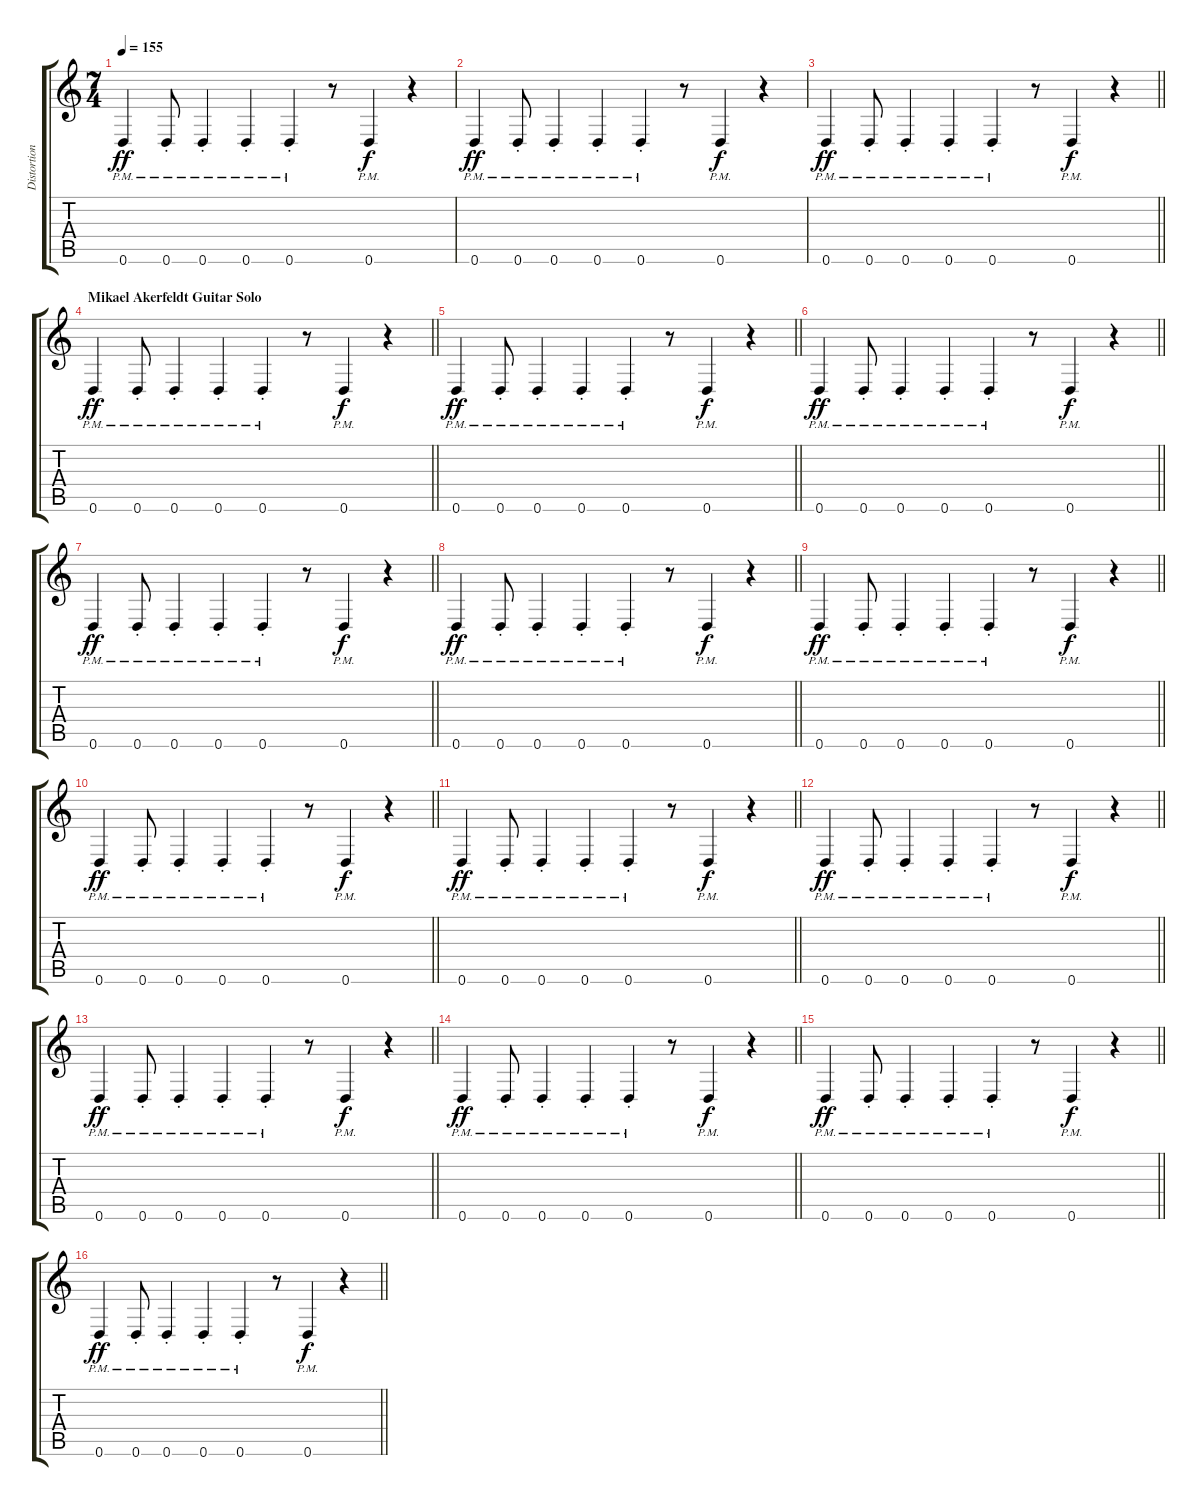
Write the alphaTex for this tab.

\track ("Distortion Guitar 2" "Distortion") {instrument overdrivenguitar}
\staff {score tabs}
\tuning (E4 B3 G3 D3 A2 D2) {hide}
\ts (7 4)
\tempo 155
\clef g2
\ks c
0.6{pm st}.4{dy ff} 0.6{pm st}.8 0.6{pm st}.4 0.6{pm st}.4 0.6{pm st}.4 r.8 0.6{pm}.4{dy f} r.4 |
0.6{pm st}.4{dy ff} 0.6{pm st}.8 0.6{pm st}.4 0.6{pm st}.4 0.6{pm st}.4 r.8 0.6{pm}.4{dy f} r.4 |
\barLineRight lightlight
0.6{pm st}.4{dy ff} 0.6{pm st}.8 0.6{pm st}.4 0.6{pm st}.4 0.6{pm st}.4 r.8 0.6{pm}.4{dy f} r.4 |
\section ("" "Mikael Akerfeldt Guitar Solo")
\barLineRight lightlight
0.6{pm st}.4{dy ff} 0.6{pm st}.8 0.6{pm st}.4 0.6{pm st}.4 0.6{pm st}.4 r.8 0.6{pm}.4{dy f} r.4 |
\barLineRight lightlight
0.6{pm st}.4{dy ff} 0.6{pm st}.8 0.6{pm st}.4 0.6{pm st}.4 0.6{pm st}.4 r.8 0.6{pm}.4{dy f} r.4 |
\barLineRight lightlight
0.6{pm st}.4{dy ff} 0.6{pm st}.8 0.6{pm st}.4 0.6{pm st}.4 0.6{pm st}.4 r.8 0.6{pm}.4{dy f} r.4 |
\barLineRight lightlight
0.6{pm st}.4{dy ff} 0.6{pm st}.8 0.6{pm st}.4 0.6{pm st}.4 0.6{pm st}.4 r.8 0.6{pm}.4{dy f} r.4 |
\barLineRight lightlight
0.6{pm st}.4{dy ff} 0.6{pm st}.8 0.6{pm st}.4 0.6{pm st}.4 0.6{pm st}.4 r.8 0.6{pm}.4{dy f} r.4 |
\barLineRight lightlight
0.6{pm st}.4{dy ff} 0.6{pm st}.8 0.6{pm st}.4 0.6{pm st}.4 0.6{pm st}.4 r.8 0.6{pm}.4{dy f} r.4 |
\barLineRight lightlight
0.6{pm st}.4{dy ff} 0.6{pm st}.8 0.6{pm st}.4 0.6{pm st}.4 0.6{pm st}.4 r.8 0.6{pm}.4{dy f} r.4 |
\barLineRight lightlight
0.6{pm st}.4{dy ff} 0.6{pm st}.8 0.6{pm st}.4 0.6{pm st}.4 0.6{pm st}.4 r.8 0.6{pm}.4{dy f} r.4 |
\barLineRight lightlight
0.6{pm st}.4{dy ff} 0.6{pm st}.8 0.6{pm st}.4 0.6{pm st}.4 0.6{pm st}.4 r.8 0.6{pm}.4{dy f} r.4 |
\barLineRight lightlight
0.6{pm st}.4{dy ff} 0.6{pm st}.8 0.6{pm st}.4 0.6{pm st}.4 0.6{pm st}.4 r.8 0.6{pm}.4{dy f} r.4 |
\barLineRight lightlight
0.6{pm st}.4{dy ff} 0.6{pm st}.8 0.6{pm st}.4 0.6{pm st}.4 0.6{pm st}.4 r.8 0.6{pm}.4{dy f} r.4 |
\barLineRight lightlight
0.6{pm st}.4{dy ff} 0.6{pm st}.8 0.6{pm st}.4 0.6{pm st}.4 0.6{pm st}.4 r.8 0.6{pm}.4{dy f} r.4 |
\barLineRight lightlight
0.6{pm st}.4{dy ff} 0.6{pm st}.8 0.6{pm st}.4 0.6{pm st}.4 0.6{pm st}.4 r.8 0.6{pm}.4{dy f} r.4
